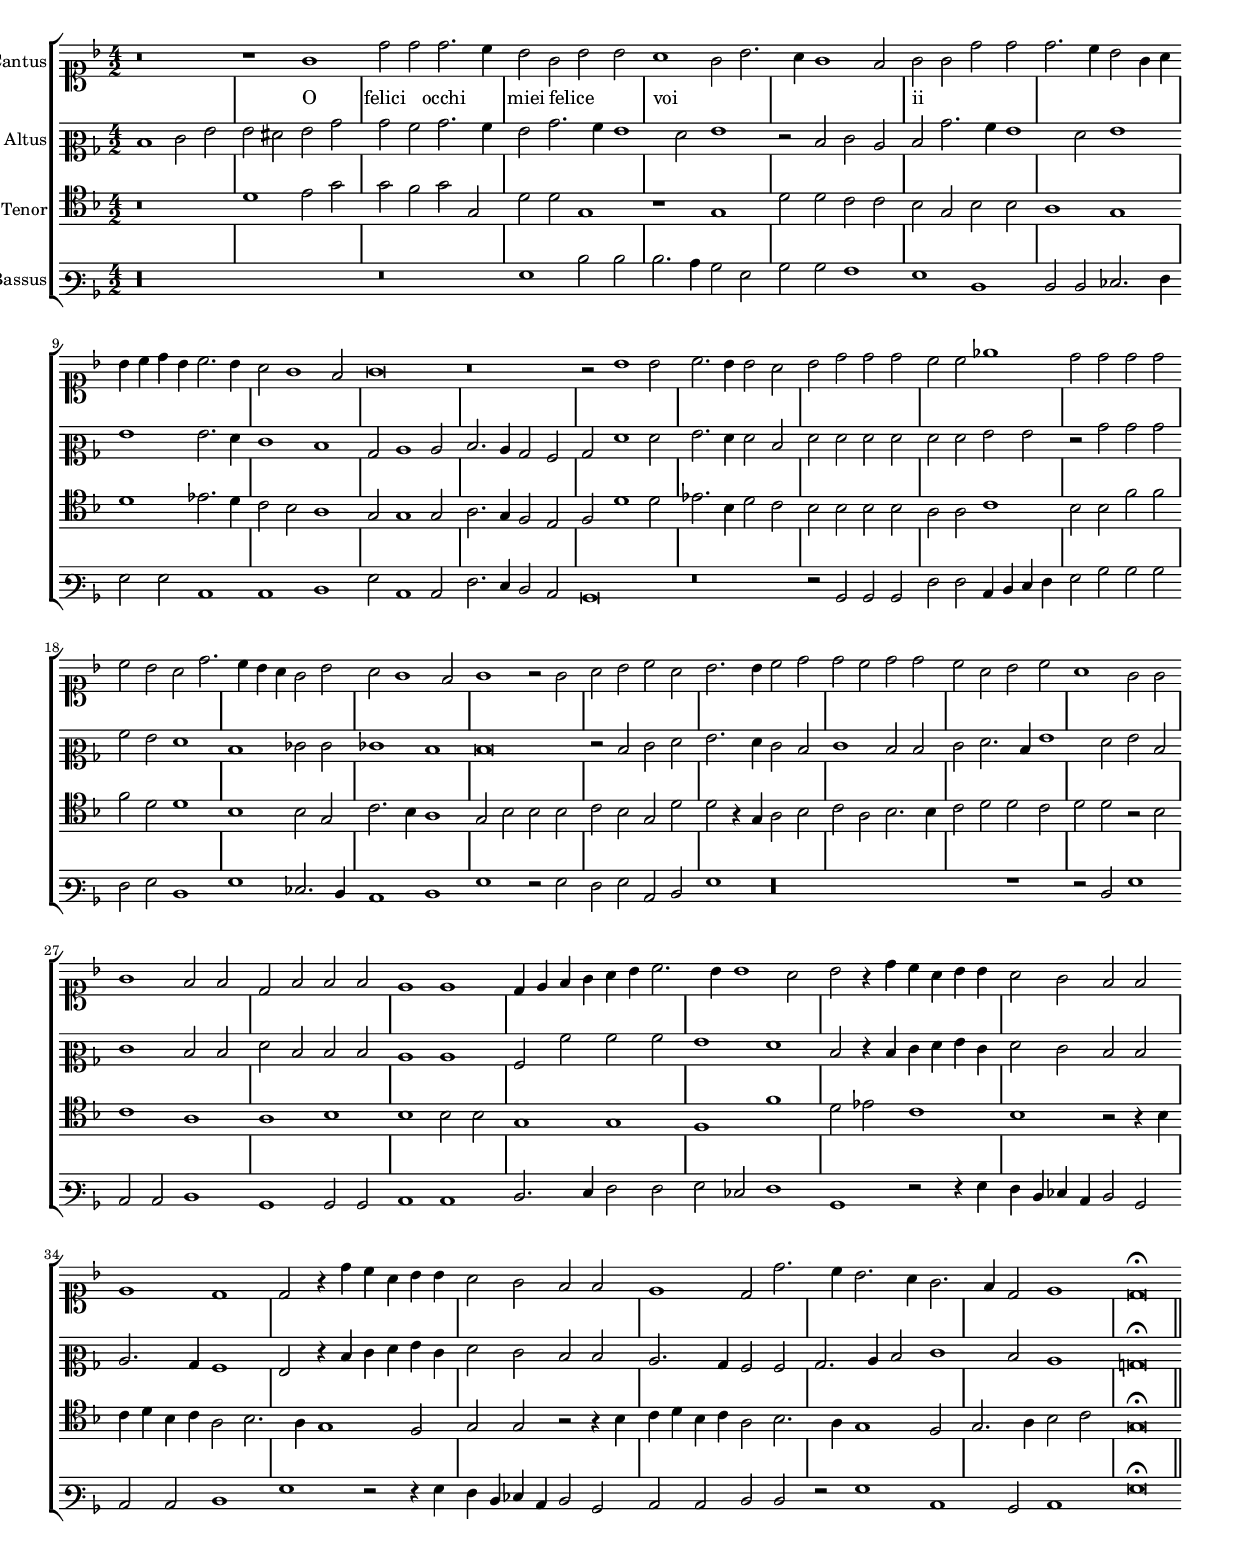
\version "2.12.3"

#(set-global-staff-size 15)
\paper { indent = #0 }
\layout {
	\context {
		\Score
		\override SpacingSpanner #'uniform-stretching = ##t
		%\remove Bar_engraver
		\override BarLine #'transparent = ##t
		\remove "System_start_delimiter_engraver"
    }
}

%#(set-global-staff-size 16)
\score {
  \new StaffGroup = choirStaff <<
    \new Voice  = "cantusNotes"  <<
      \set Score.skipBars = ##t
      \revert Score.SpacingSpanner #'spacing-increment % CHECK: no effect?
      \cadenzaOff % turn bar lines on again
      \once \override Staff.Clef #'full-size-change = ##t
      \set Staff.forceClef = ##t
      \key d \minor
      \time 4/2
      \override Voice.NoteHead #'style = #'default
      \override Voice.Rest #'style = #'default
      \relative c'' {
        \set Staff.instrumentName = #"Cantus"
        \clef soprano
        r\breve r1 g1 d'2 d d2. c4 bes2 g bes bes a1 g2 bes2. a4 g1 f2 g g d' d d2. c4 bes2 g4 a
        bes c d bes c2. bes4 a2 g1 f2 g\breve r\breve r2 bes1 bes2 c2. bes4 bes2 a bes d d d c c ees1
        d2 d d d c bes a d2. c4 bes a g2 bes a g1 f2
        g1 r2 g2 a bes c a bes2. bes4 c2 d d c d d c a bes c a1 g2 g g1 f2 f d f f f
        e1 e d4 e f g a bes c2. bes4 bes1 a2 bes r4 d4 c a bes bes a2 g f f e1 d d2 r4 d'4 c a bes bes a2
        g2 f f e1 d2 d'2. c4 bes2. a4 g2. f4 d2 e1 d\breve\fermata
        \bar"||"
      }
    >>
    \new Lyrics = "cantusLyrics" <<
      \set Score.skipBars = ##t
      \revert Score.SpacingSpanner #'spacing-increment % CHECK: no effect?
      \cadenzaOff % turn bar lines on again
      \once \override Staff.Clef #'full-size-change = ##t
      \set Staff.forceClef = ##t
      \key d \minor
      \time 4/2
      \override Voice.NoteHead #'style = #'default
      \override Voice.Rest #'style = #'default
      %\lyricmode {
      %  _1 _ _
      %  O fe2 -- li2 -- cioc2. -- chi4 miei2 fe2 -- li2 -- ci2
      %  voi1 __ _ _ _ _2
      %  O2 fe2 -- li2 -- cioc2. -- chi4 miei2
      %  fe4 -- __ _ _ _ _ _ li2 -- __ _ _ _ _ ci2
      %  voi1
      %  \skip 2*7
      %  Che1 se2 -- te2. Car'4 al2 mio2 sol,2
      %  per2 -- che2 sem2 -- bianz'2 ha2 -- ve1 -- te2
      %  Degl'2 oc2 -- chi2 che2 gli2 fur2
      %  si2 __ _ _ dol2 cie2 re2 __ _ _ _ i1
      %  _2 Voi2 ben voi se -- te voi,2.
      %  voi4 ben2 voi se -- te voi,
      %  voi2 fe -- li -- ci,2
      %  ed2 i1 -- o,2
      %  ed2 i1 -- o,2
      %  Io2 non, che per que -- tar1
      %  vo1 -- stro4 -- __ _ _ _ _ _
      %  de2 -- __ _ si2 -- __ _ _ o2
      %  \skip 4*1
      %  Corr'4 a mi -- rar l'on -- de2 mi2  strug1 -- go1 po1 i,2
      %  \skip 4*1
      %  Corr'4 a mi -- rar l'on -- de2 mi2  strug2 -- go2 po1 i,2
      %  mi2 -- __ _
      %  strug2 -- __ _ _ _ go2 po1 -- i
      %}
      \lyricmode {
      	_1 _ _
      	O felici occhi1 miei2 felice2 _1 voi _ _ _ ii1
      	_ _ _ _ _ _ _ _
      	\skip 2*7
      }
    >>
    \new Voice  = "altusNotes" <<
      \set Score.skipBars = ##t
      \revert Score.SpacingSpanner #'spacing-increment % CHECK: no effect?
      \cadenzaOff % turn bar lines on again
      \once \override Staff.Clef #'full-size-change = ##t
      \set Staff.forceClef = ##t
      \key d \minor
      \time 4/2
      \override Voice.NoteHead #'style = #'default
      \override Voice.Rest #'style = #'default
      \relative c' {
        \set Staff.instrumentName = #"Altus"
        \clef mezzosoprano
        d1 e2 g g fis g bes bes a bes2. a4 g2 bes2. a4 g1 f2 g1 r2 d2 e c d bes'2. a4 g1 f2 g1 g
        g2. f4 e1 d bes2 c1 c2 d2. c4 bes2 a bes f'1 f2 g2. f4 f2 d f f f f f f
        g2 g r2 bes bes bes a g f1 d ees2 ees ees1 d
        d\breve r2 d2 e f g2. f4 e2 d e1 d2 d e f2. d4 g1 f2 g d e1 d2 d f d d d
        c1 c a2 a' a a g1 f d2 r4 d4 e f g e f2 e d d c2. bes4 a1 g2 r4 d'4
        e4 f g e f2 e d d c2. bes4 a2 a bes2. c4 d2 e1 d2 c1 b\breve\fermata
      }
    >>
    %\new Lyrics = "altusLyrics"  << \global \altusLyrics  >>
    \new Voice = "tenorNotes" <<
      \set Score.skipBars = ##t
      \revert Score.SpacingSpanner #'spacing-increment % CHECK: no effect?
      \cadenzaOff % turn bar lines on again
      \once \override Staff.Clef #'full-size-change = ##t
      \set Staff.forceClef = ##t
      \key d \minor
      \time 4/2
      \override Voice.NoteHead #'style = #'default
      \override Voice.Rest #'style = #'default
      \relative c' {
        \set Staff.instrumentName = #"Tenor"
        \clef tenor
        r\breve d1 e2 g g f g g, d' d g,1 r1 g1 d'2 d c c bes g bes bes a1 g d'
        ees2. d4 c2 bes a1 g2 g1 g2 a2. g4 f2 e f d'1 d2 ees2. bes4 d2 c bes bes bes bes a a
        c1 bes2 bes f' f f d d1 bes bes2 g c2. bes4 a1
        g2 bes bes bes c bes g d' d r4 g,4 a2 bes c a bes2. bes4 c2 d d c d d r2 bes2 c1 a a bes bes
        bes2 bes g1 g f f' d2 ees c1 bes r2 r4 bes4 c d bes c a2 bes2. a4 g1 f2 g g r2 r4 bes4 c d bes c
        a2 bes2. a4 g1 f2 g2. a4 bes2 c g\breve\fermata
      }
    >>
    \new Voice  = "bassusNotes" <<
      \set Score.skipBars = ##t
      \revert Score.SpacingSpanner #'spacing-increment % CHECK: no effect?
      \cadenzaOff % turn bar lines on again
      \once \override Staff.Clef #'full-size-change = ##t
      \set Staff.forceClef = ##t
      \key d \minor
      \time 4/2
      \override Voice.NoteHead #'style = #'default
      \override Voice.Rest #'style = #'default
      \relative c' {
        \set Staff.instrumentName = #"Bassus"
        \clef varbaritone
        r\longa r\breve g1 d'2 d d2. c4 bes2 g bes bes a1 g d d2 d ees2. f4 g2 g c,1 c d
        g2 c,1 c2 f2. e4 d2 c bes\breve r\breve r2 bes2 bes bes f' f c4 d e f g2 bes bes bes f g
        d1 g ees2. d4 c1 d
        g1 r2 g2 f g c, d g1 r\longa r1 r2 d2 g1 c,2 c d1 bes bes2 bes c1 c d2. e4 f2 f
        g2 ees f1 bes, r2 r4 g'4 f d ees c d2 bes c c d1 g r2 r4 g4 f d ees c d2 bes
        c2 c d d r2 g1 c, bes2 c1 g'\breve\fermata
      }
    >>
  >>
}

altusLyrics = \lyricmode {
 % incipit
 O \skip 1*6
 
 % main
 O1 fe2 -- li2 -- cioc2 -- chi2 miei2 fe2 -- li2 -- ci2
 voi2 __ _ _ _ _ _ _ _ _ _ \skip 2*1
 fe2 -- li -- ci voi
 %fe2 -- __ _ li1 -- ci2 voi1
 %fe1 -- li2 -- __ _ _ _ ci1 voi2
 _2 ii2 _ _ _ _ _ _ _ _ _ _ _ _ _ _
 Che1 se2 -- te2. Car'4 al2 mio2 sol,2
 Che1 se2 -- te2. Car'4 al2 mio2 sol,2
 per2 -- che2 sem2 -- bianz'2 ha2 -- ve2 -- te2 \skip 2*1
 De2 glioc2 -- chi2 che2 gli2 fur1
 si1 dol2 ci2 et1 re1 i1 \skip 1*1 \skip 2*1
 Voi2 ben voi se2. -- te4 voi,2.
 %voi4 ben2 voi se -- te voi,
 %voi2
 _ _ _ _ _ 
 fe -- li -- ci,2
 ed2 i1 -- o,2
 ed2 i1 -- o,2
 Io2 non, che per que -- tar1
 vo1 -- stro4 -- __ _ _ _ _ _
 de2 -- __ _ si2 -- __ _ _ o2
 \skip 4*1
 Corr'4 a mi -- rar l'on -- de2 mi2  strug1 -- go1 po1 i,2
 \skip 4*1
 Corr'4 a mi -- rar l'on -- de2 mi2  strug2 -- go2 po1 i,2
 mi2 -- __ _
 strug2 -- __ _ _ _ go2 po1 -- i
}
